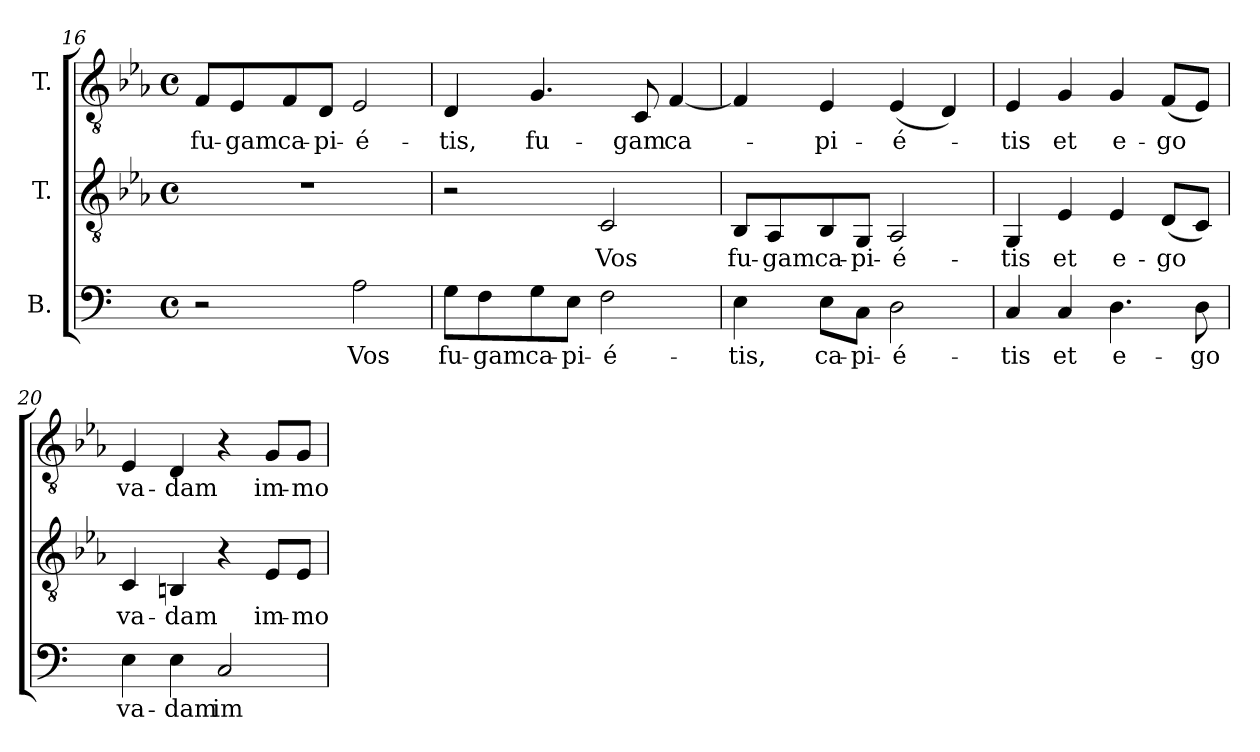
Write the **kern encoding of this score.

**kern	**text	**kern	**text	**kern	**text
*part3	*part3	*part2	*part2	*part1	*part1
*staff3	*staff3	*staff2	*staff2	*staff1	*staff1
*I"B.	*	*I"T.	*	*I"T.	*
*clefF4	*	*clefGv2	*	*clefGv2	*
*	*	*ITrd2c3	*	*ITrd2c3	*
*k[]	*	*k[]	*	*k[]	*
*a:	*	*a:	*	*a:	*
*M4/4	*	*M4/4	*	*M4/4	*
*met(c)	*	*met(c)	*	*met(c)	*
=16	=16	=16	=16	=16	=16
!	!	!	!	!	!LO:LY:b:color=#000000
2r	.	1r	.	8Di/L	fu-
!	!	!	!	!	!LO:LY:b:color=#000000
.	.	.	.	8Ci/	-gam
!	!	!	!	!	!LO:LY:b:color=#000000
.	.	.	.	8Di/	ca-
!	!	!	!	!	!LO:LY:b:color=#000000
.	.	.	.	8BBi/J	-pi-
!	!LO:LY:b:color=#000000	!	!	!	!
!	!	!	!	!	!LO:LY:b:color=#000000
2Ai\	Vos	.	.	2Ci/	-é-
=17	=17	=17	=17	=17	=17
!	!LO:LY:b:color=#000000	!	!	!	!
!	!	!	!	!	!LO:LY:b:color=#000000
8Gi\L	fu-	2r	.	4BBi/	-tis,
!	!LO:LY:b:color=#000000	!	!	!	!
8Fi\	-gam	.	.	.	.
!	!LO:LY:b:color=#000000	!	!	!	!
!	!	!	!	!	!LO:LY:b:color=#000000
8Gi\	ca-	.	.	4.Ei/	fu-
!	!LO:LY:b:color=#000000	!	!	!	!
8Ei\J	-pi-	.	.	.	.
!	!LO:LY:b:color=#000000	!	!	!	!
!	!	!	!LO:LY:b:color=#000000	!	!
2Fi\	-é-	2AAi/	Vos	.	.
!	!	!	!	!	!LO:LY:b:color=#000000
.	.	.	.	8AAi/	-gam
!	!	!	!	!	!LO:LY:b:color=#000000
.	.	.	.	[<4Di/	ca-
!!LO:LB:g=z
=18	=18	=18	=18	=18	=18
!	!LO:LY:b:color=#000000	!	!	!	!
!	!	!	!LO:LY:b:color=#000000	!	!
4Ei\	-tis,	8GGi/L	fu-	4Di/]	.
!	!	!	!LO:LY:b:color=#000000	!	!
.	.	8FFi/	-gam	.	.
!	!LO:LY:b:color=#000000	!	!	!	!
!	!	!	!LO:LY:b:color=#000000	!	!
!	!	!	!	!	!LO:LY:b:color=#000000
8Ei\L	ca-	8GGi/	ca-	4Ci/	-pi-
!	!LO:LY:b:color=#000000	!	!	!	!
!	!	!	!LO:LY:b:color=#000000	!	!
8Ci\J	-pi-	8EEi/J	-pi-	.	.
!	!LO:LY:b:color=#000000	!	!	!	!
!	!	!	!LO:LY:b:color=#000000	!	!
!	!	!	!	!	!LO:LY:b:color=#000000
2Di\	-é-	2FFi/	-é-	(4Ci/	-é-
.	.	.	.	4BBi/)	.
=19	=19	=19	=19	=19	=19
!	!LO:LY:b:color=#000000	!	!	!	!
!	!	!	!LO:LY:b:color=#000000	!	!
!	!	!	!	!	!LO:LY:b:color=#000000
4Ci/	-tis	4EEi/	-tis	4Ci/	-tis
!	!LO:LY:b:color=#000000	!	!	!	!
!	!	!	!LO:LY:b:color=#000000	!	!
!	!	!	!	!	!LO:LY:b:color=#000000
4Ci/	et	4Ci/	et	4Ei/	et
!	!LO:LY:b:color=#000000	!	!	!	!
!	!	!	!LO:LY:b:color=#000000	!	!
!	!	!	!	!	!LO:LY:b:color=#000000
4.Di\	e-	4Ci/	e-	4Ei/	e-
!	!	!	!LO:LY:b:color=#000000	!	!
!	!	!	!	!	!LO:LY:b:color=#000000
.	.	(8BBi/L	-go	(8Di/L	-go
!	!LO:LY:b:color=#000000	!	!	!	!
8Di\	-go	8AAi/J)	.	8Ci/J)	.
=20	=20	=20	=20	=20	=20
!	!LO:LY:b:color=#000000	!	!	!	!
!	!	!	!LO:LY:b:color=#000000	!	!
!	!	!	!	!	!LO:LY:b:color=#000000
4Ei\	va-	4AAi/	va-	4Ci/	va-
!	!LO:LY:b:color=#000000	!	!	!	!
!	!	!	!LO:LY:b:color=#000000	!	!
!	!	!	!	!	!LO:LY:b:color=#000000
4Ei\	-dam	4GG#Xi/	-dam	4BBi/	-dam
!	!LO:LY:b:color=#000000	!	!	!	!
2Ci/	im-	4r	.	4r	.
!	!	!	!LO:LY:b:color=#000000	!	!
!	!	!	!	!	!LO:LY:b:color=#000000
.	.	8Ci/L	im-	8Ei/L	im-
!	!	!	!LO:LY:b:color=#000000	!	!
!	!	!	!	!	!LO:LY:b:color=#000000
.	.	8Ci/J	-mo-	8Ei/J	-mo-
=	=	=	=	=	=
*-	*-	*-	*-	*-	*-
